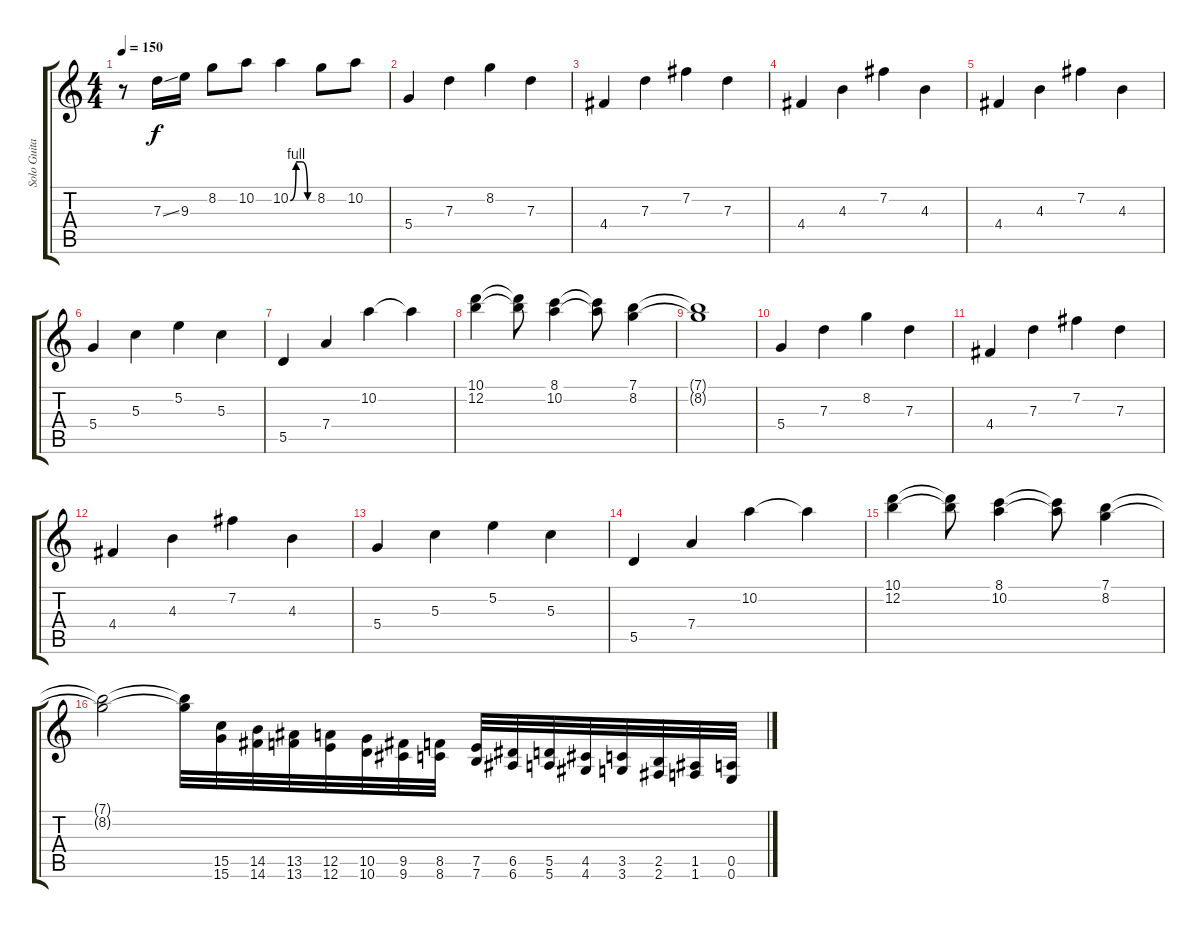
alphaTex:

\track ("Solo Guitar" "Solo Guita") {instrument acousticguitarsteel}
\staff {score tabs}
\tuning (E4 B3 G3 D3 A2 E2) {hide}
\ts (4 4)
\tempo 150
\clef g2
\ks c
r.8{dy f} 7.3{ss}.16 9.3.16 8.2.8 10.2.8 10.2{be (custom 0 0 15 4 30 4 45 0 60 0)}.4 8.2.8 10.2.8 |
5.4.4 7.3.4 8.2.4 7.3.4 |
4.4.4 7.3.4 7.2.4 7.3.4 |
4.4.4 4.3.4 7.2.4 4.3.4 |
4.4.4 4.3.4 7.2.4 4.3.4 |
5.4.4 5.3.4 5.2.4 5.3.4 |
5.5.4 7.4.4 10.2.4 10.2{t}.4 |
(10.1 12.2).4{instrument acousticgrandpiano} (10.1{t} 12.2{t}).8 (8.1 10.2).4 (8.1{t} 10.2{t}).8 (7.1 8.2).4 |
(7.1{t} 8.2{t}).1 |
5.4.4{instrument acousticguitarsteel} 7.3.4 8.2.4 7.3.4 |
4.4.4 7.3.4 7.2.4 7.3.4 |
4.4.4 4.3.4 7.2.4 4.3.4 |
5.4.4 5.3.4 5.2.4 5.3.4 |
5.5.4 7.4.4 10.2.4 10.2{t}.4 |
(10.1 12.2).4{instrument acousticgrandpiano} (10.1{t} 12.2{t}).8 (8.1 10.2).4 (8.1{t} 10.2{t}).8 (7.1 8.2).4 |
(7.1{t} 8.2{t}).2 (7.1{t} 8.2{t}).32 (15.5 15.6).32{instrument guitarfretnoise} (14.5 14.6).32 (13.5 13.6).32 (12.5 12.6).32{instrument distortionguitar} (10.5 10.6).32 (9.5 9.6).32 (8.5 8.6).32 (7.5 7.6).32 (6.5 6.6).32 (5.5 5.6).32 (4.5 4.6).32 (3.5 3.6).32 (2.5 2.6).32 (1.5 1.6).32 (0.5 0.6).32
